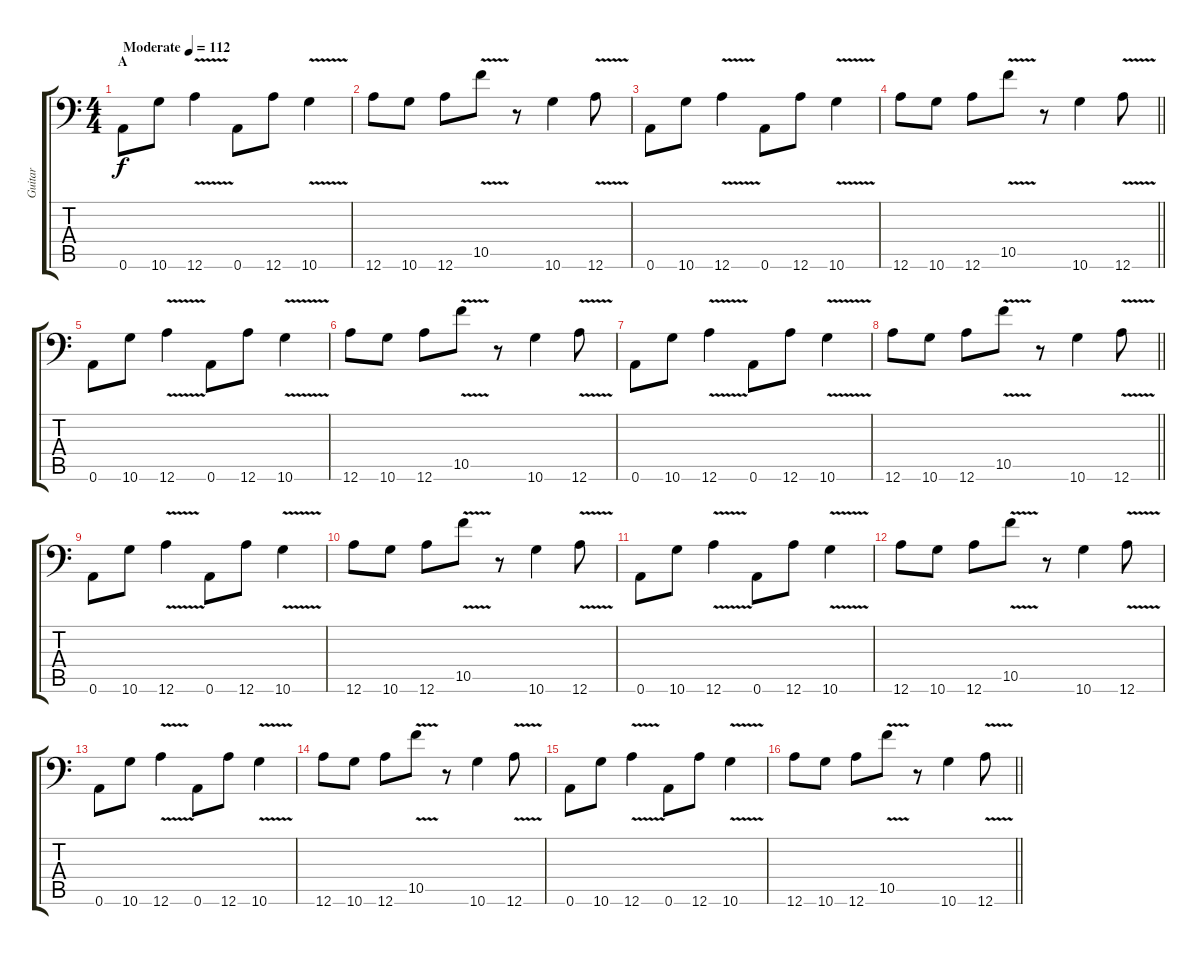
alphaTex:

\track ("Guitar" "Guitar") {instrument distortionguitar}
\staff {score tabs}
\tuning (D4 A3 F3 C3 G2 A1) {hide}
\ts (4 4)
\section ("" "A")
\tempo (112 "Moderate")
\clef f4
\ks c
0.6.8{dy f instrument distortionguitar} 10.6.8 12.6{v}.4 0.6.8 12.6.8 10.6{v}.4 |
12.6.8 10.6.8 12.6.8 10.5{v}.8 r.8 10.6.4 12.6{v}.8 |
0.6.8 10.6.8 12.6{v}.4 0.6.8 12.6.8 10.6{v}.4 |
\barLineRight lightlight
12.6.8 10.6.8 12.6.8 10.5{v}.8 r.8 10.6.4 12.6{v}.8 |
\section ("" "")
0.6.8 10.6.8 12.6{v}.4 0.6.8 12.6.8 10.6{v}.4 |
12.6.8 10.6.8 12.6.8 10.5{v}.8 r.8 10.6.4 12.6{v}.8 |
0.6.8 10.6.8 12.6{v}.4 0.6.8 12.6.8 10.6{v}.4 |
\barLineRight lightlight
12.6.8 10.6.8 12.6.8 10.5{v}.8 r.8 10.6.4 12.6{v}.8 |
\section ("" "")
0.6.8 10.6.8 12.6{v}.4 0.6.8 12.6.8 10.6{v}.4 |
12.6.8 10.6.8 12.6.8 10.5{v}.8 r.8 10.6.4 12.6{v}.8 |
0.6.8 10.6.8 12.6{v}.4 0.6.8 12.6.8 10.6{v}.4 |
12.6.8 10.6.8 12.6.8 10.5{v}.8 r.8 10.6.4 12.6{v}.8 |
0.6.8 10.6.8 12.6{v}.4 0.6.8 12.6.8 10.6{v}.4 |
12.6.8 10.6.8 12.6.8 10.5{v}.8 r.8 10.6.4 12.6{v}.8 |
0.6.8 10.6.8 12.6{v}.4 0.6.8 12.6.8 10.6{v}.4 |
\barLineRight lightlight
12.6.8 10.6.8 12.6.8 10.5{v}.8 r.8 10.6.4 12.6{v}.8
